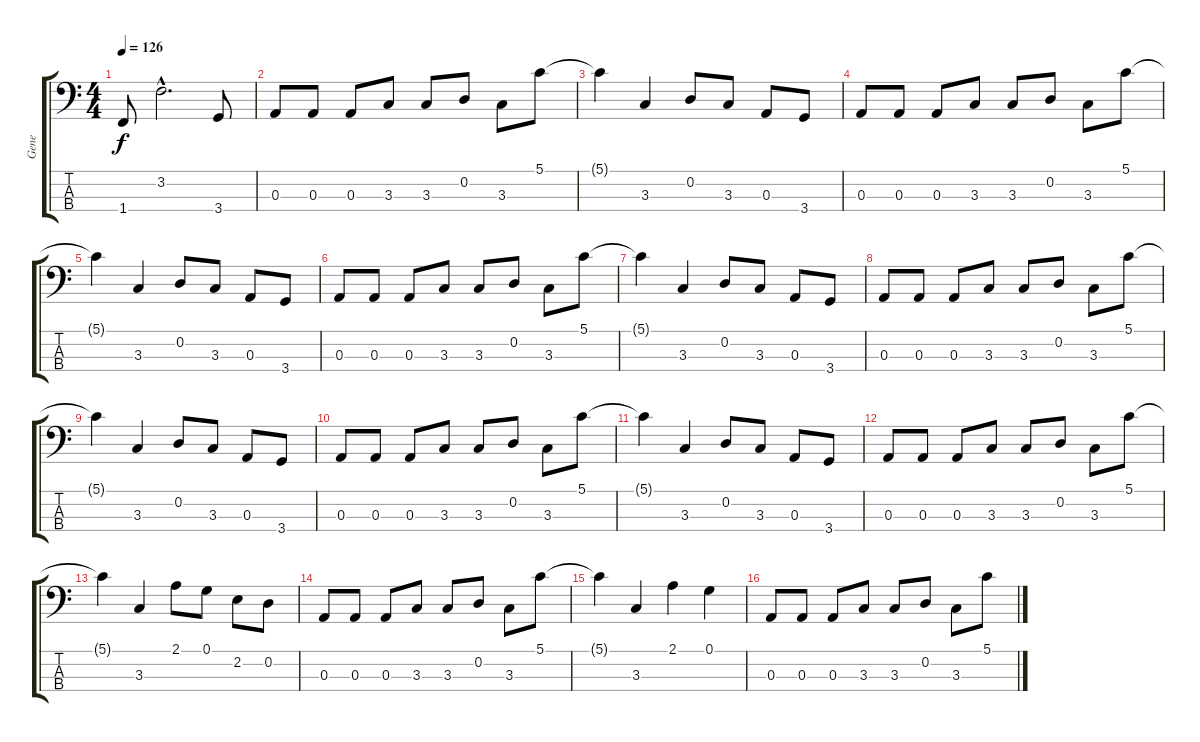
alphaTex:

\track ("Gene " "Gene ") {instrument electricbasspick}
\staff {score tabs}
\tuning (G2 D2 A1 E1) {hide}
\ts (4 4)
\tempo 126
\clef f4
\ks c
1.4.8{dy f} 3.2{hac}.2{d} 3.4.8 |
0.3.8 0.3.8 0.3.8 3.3.8 3.3.8 0.2.8 3.3.8 5.1.8 |
5.1{t}.4 3.3.4 0.2.8 3.3.8 0.3.8 3.4.8 |
0.3.8 0.3.8 0.3.8 3.3.8 3.3.8 0.2.8 3.3.8 5.1.8 |
5.1{t}.4 3.3.4 0.2.8 3.3.8 0.3.8 3.4.8 |
0.3.8 0.3.8 0.3.8 3.3.8 3.3.8 0.2.8 3.3.8 5.1.8 |
5.1{t}.4 3.3.4 0.2.8 3.3.8 0.3.8 3.4.8 |
0.3.8 0.3.8 0.3.8 3.3.8 3.3.8 0.2.8 3.3.8 5.1.8 |
5.1{t}.4 3.3.4 0.2.8 3.3.8 0.3.8 3.4.8 |
0.3.8 0.3.8 0.3.8 3.3.8 3.3.8 0.2.8 3.3.8 5.1.8 |
5.1{t}.4 3.3.4 0.2.8 3.3.8 0.3.8 3.4.8 |
0.3.8 0.3.8 0.3.8 3.3.8 3.3.8 0.2.8 3.3.8 5.1.8 |
5.1{t}.4 3.3.4 2.1.8 0.1.8 2.2.8 0.2.8 |
0.3.8 0.3.8 0.3.8 3.3.8 3.3.8 0.2.8 3.3.8 5.1.8 |
5.1{t}.4 3.3.4 2.1.4 0.1.4 |
0.3.8 0.3.8 0.3.8 3.3.8 3.3.8 0.2.8 3.3.8 5.1.8
